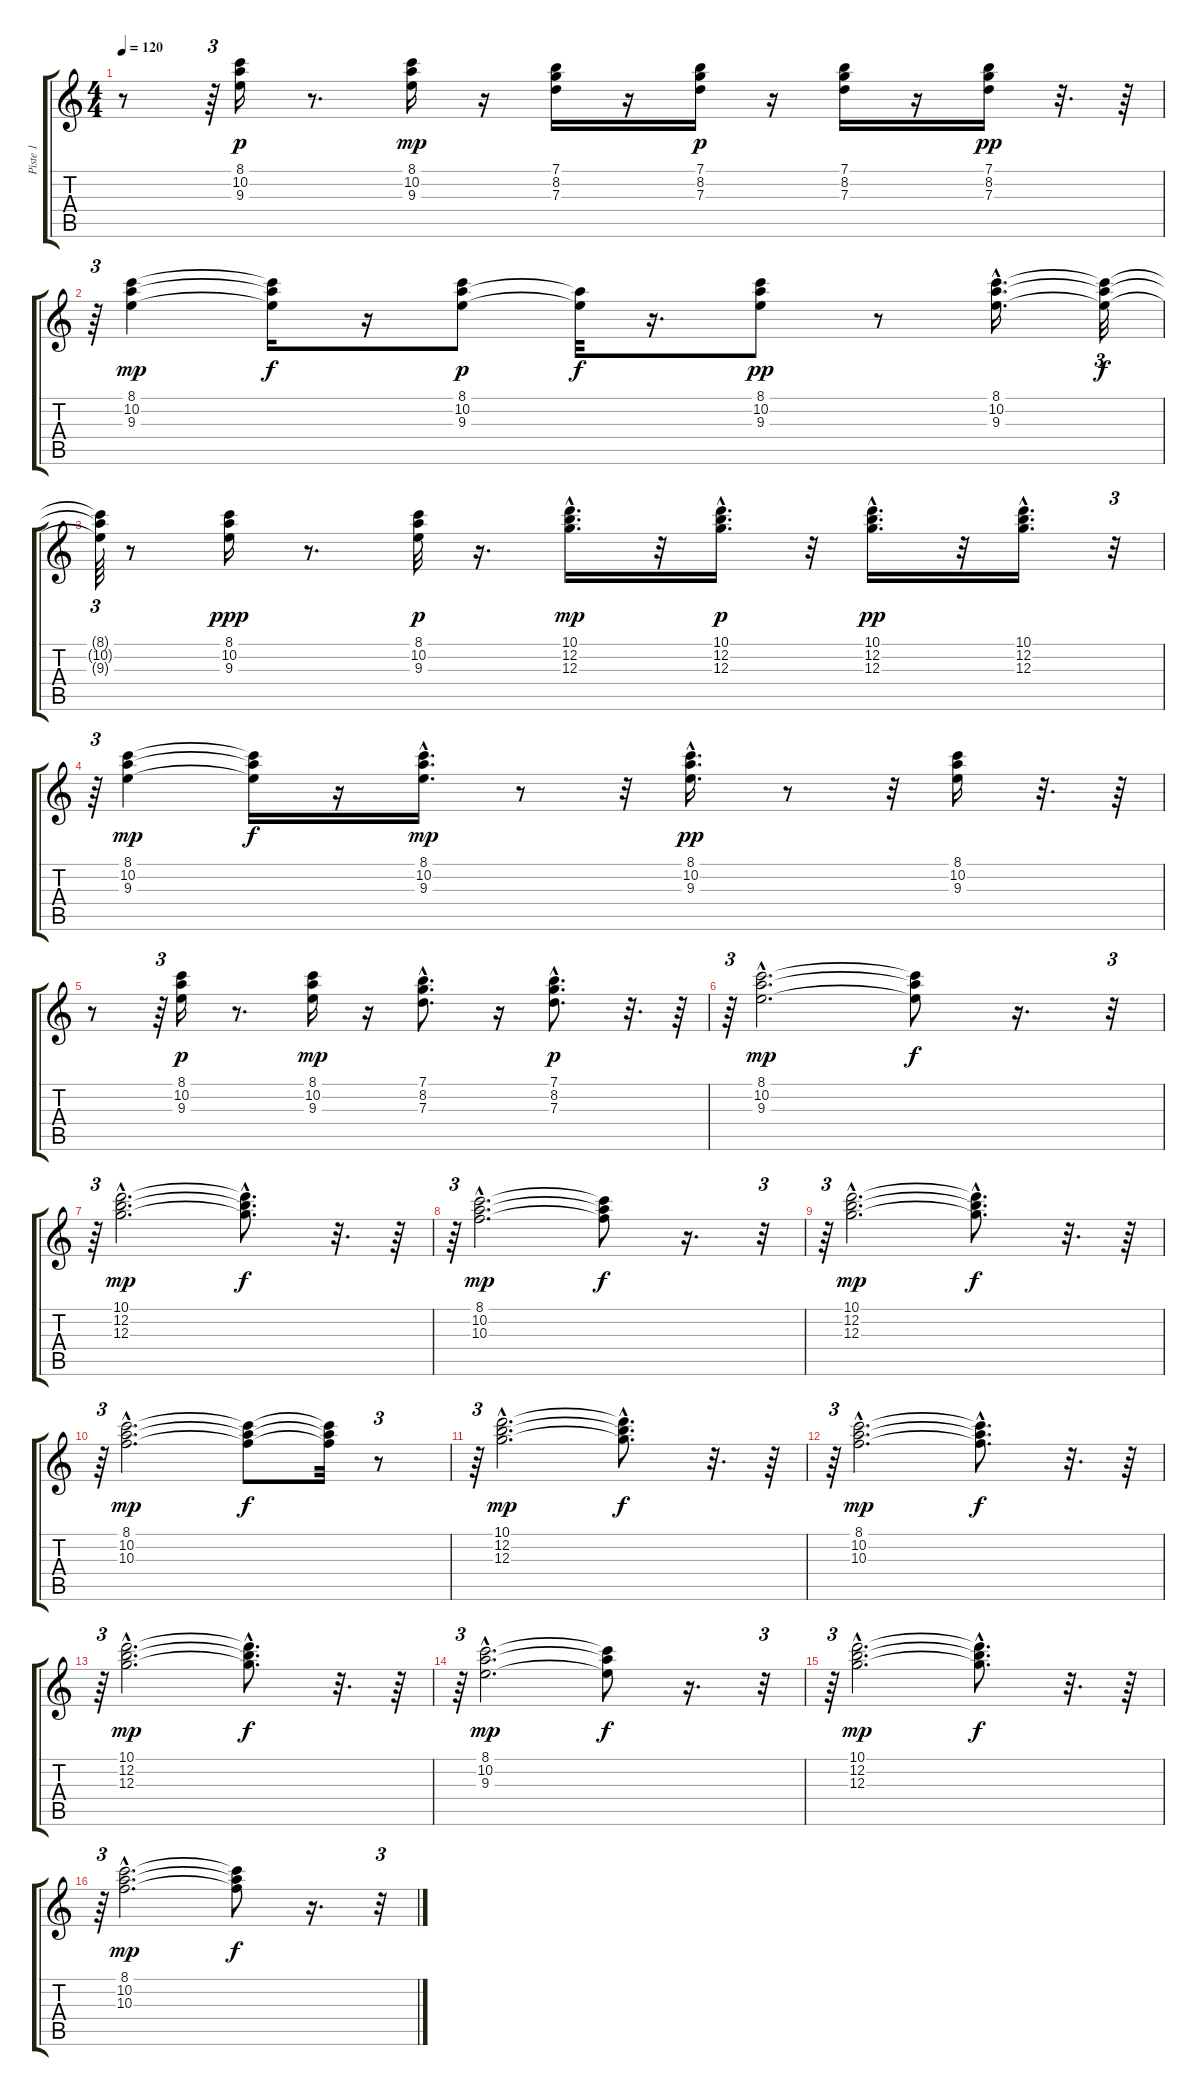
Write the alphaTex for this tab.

\track ("Piste 1" "Piste 1") {instrument electricbassfinger}
\staff {score tabs}
\tuning (E4 B3 G3 D3 A2 E2) {hide}
\ts (4 4)
\tempo 120
\clef g2
\ks c
r.8{dy pp} r.64{tu (3 2)} (8.1 10.2 9.3).16{dy p} r.8{d} (8.1 10.2 9.3).16{dy mp} r.16 (7.1 8.2 7.3).16 r.16 (7.1 8.2 7.3).16{dy p} r.16 (7.1 8.2 7.3).16 r.16 (7.1 8.2 7.3).16{dy pp} r.32{d} r.64 |
r.64{tu (3 2)} (8.1 10.2 9.3).4{dy mp} (8.1{t} 10.2{t} 9.3{t}).16{dy f} r.16 (8.1 10.2 9.3).8{dy p} (10.2{t} 9.3{t}).32{dy f} r.16{d} (8.1 10.2 9.3).8{dy pp} r.8 (8.1{hac} 10.2{hac} 9.3{hac}).16{d} (8.1{t} 10.2{t} 9.3{t}).32{tu (3 2) dy f} |
(8.1{t} 10.2{t} 9.3{t}).64{tu (3 2)} r.8 (8.1 10.2 9.3).16{dy ppp} r.8{d} (8.1 10.2 9.3).32{dy p} r.16{d} (10.1{hac} 12.2{hac} 12.3{hac}).16{d dy mp} r.32 (10.1{hac} 12.2{hac} 12.3{hac}).16{d dy p} r.32 (10.1{hac} 12.2{hac} 12.3{hac}).16{d dy pp} r.32 (10.1{hac} 12.2{hac} 12.3{hac}).16{d} r.32{tu (3 2)} |
r.64{tu (3 2)} (8.1 10.2 9.3).4{dy mp} (8.1{t} 10.2{t} 9.3{t}).16{dy f} r.16 (8.1{hac} 10.2{hac} 9.3{hac}).16{d dy mp} r.8 r.32 (8.1{hac} 10.2{hac} 9.3{hac}).16{d dy pp} r.8 r.32 (8.1 10.2 9.3).16 r.32{d} r.64 |
r.8 r.64{tu (3 2)} (8.1 10.2 9.3).16{dy p} r.8{d} (8.1 10.2 9.3).16{dy mp} r.16 (7.1{hac} 8.2{hac} 7.3{hac}).8{d} r.16 (7.1{hac} 8.2{hac} 7.3{hac}).8{d dy p} r.32{d} r.64 |
r.64{tu (3 2)} (8.1{hac} 10.2{hac} 9.3{hac}).2{d dy mp} (8.1{t} 10.2{t} 9.3{t}).8{dy f} r.16{d} r.32{tu (3 2)} |
r.64{tu (3 2)} (10.1{hac} 12.2{hac} 12.3{hac}).2{d dy mp} (10.1{hac t} 12.2{hac t} 12.3{hac t}).8{d dy f} r.32{d} r.64 |
r.64{tu (3 2)} (8.1{hac} 10.2{hac} 10.3{hac}).2{d dy mp} (8.1{t} 10.2{t} 10.3{t}).8{dy f} r.16{d} r.32{tu (3 2)} |
r.64{tu (3 2)} (10.1{hac} 12.2{hac} 12.3{hac}).2{d dy mp} (10.1{hac t} 12.2{hac t} 12.3{hac t}).8{d dy f} r.32{d} r.64 |
r.64{tu (3 2)} (8.1{hac} 10.2{hac} 10.3{hac}).2{d dy mp} (8.1{t} 10.2{t} 10.3{t}).8{dy f} (8.1{t} 10.2{t} 10.3{t}).32 r.8{tu (3 2)} |
r.64{tu (3 2)} (10.1{hac} 12.2{hac} 12.3{hac}).2{d dy mp} (10.1{hac t} 12.2{hac t} 12.3{hac t}).8{d dy f} r.32{d} r.64 |
r.64{tu (3 2)} (8.1{hac} 10.2{hac} 10.3{hac}).2{d dy mp} (8.1{hac t} 10.2{hac t} 10.3{hac t}).8{d dy f} r.32{d} r.64 |
r.64{tu (3 2)} (10.1{hac} 12.2{hac} 12.3{hac}).2{d dy mp} (10.1{hac t} 12.2{hac t} 12.3{hac t}).8{d dy f} r.32{d} r.64 |
r.64{tu (3 2)} (8.1{hac} 10.2{hac} 9.3{hac}).2{d dy mp} (8.1{t} 10.2{t} 9.3{t}).8{dy f} r.16{d} r.32{tu (3 2)} |
r.64{tu (3 2)} (10.1{hac} 12.2{hac} 12.3{hac}).2{d dy mp} (10.1{hac t} 12.2{hac t} 12.3{hac t}).8{d dy f} r.32{d} r.64 |
r.64{tu (3 2)} (8.1{hac} 10.2{hac} 10.3{hac}).2{d dy mp} (8.1{t} 10.2{t} 10.3{t}).8{dy f} r.16{d} r.32{tu (3 2)}
